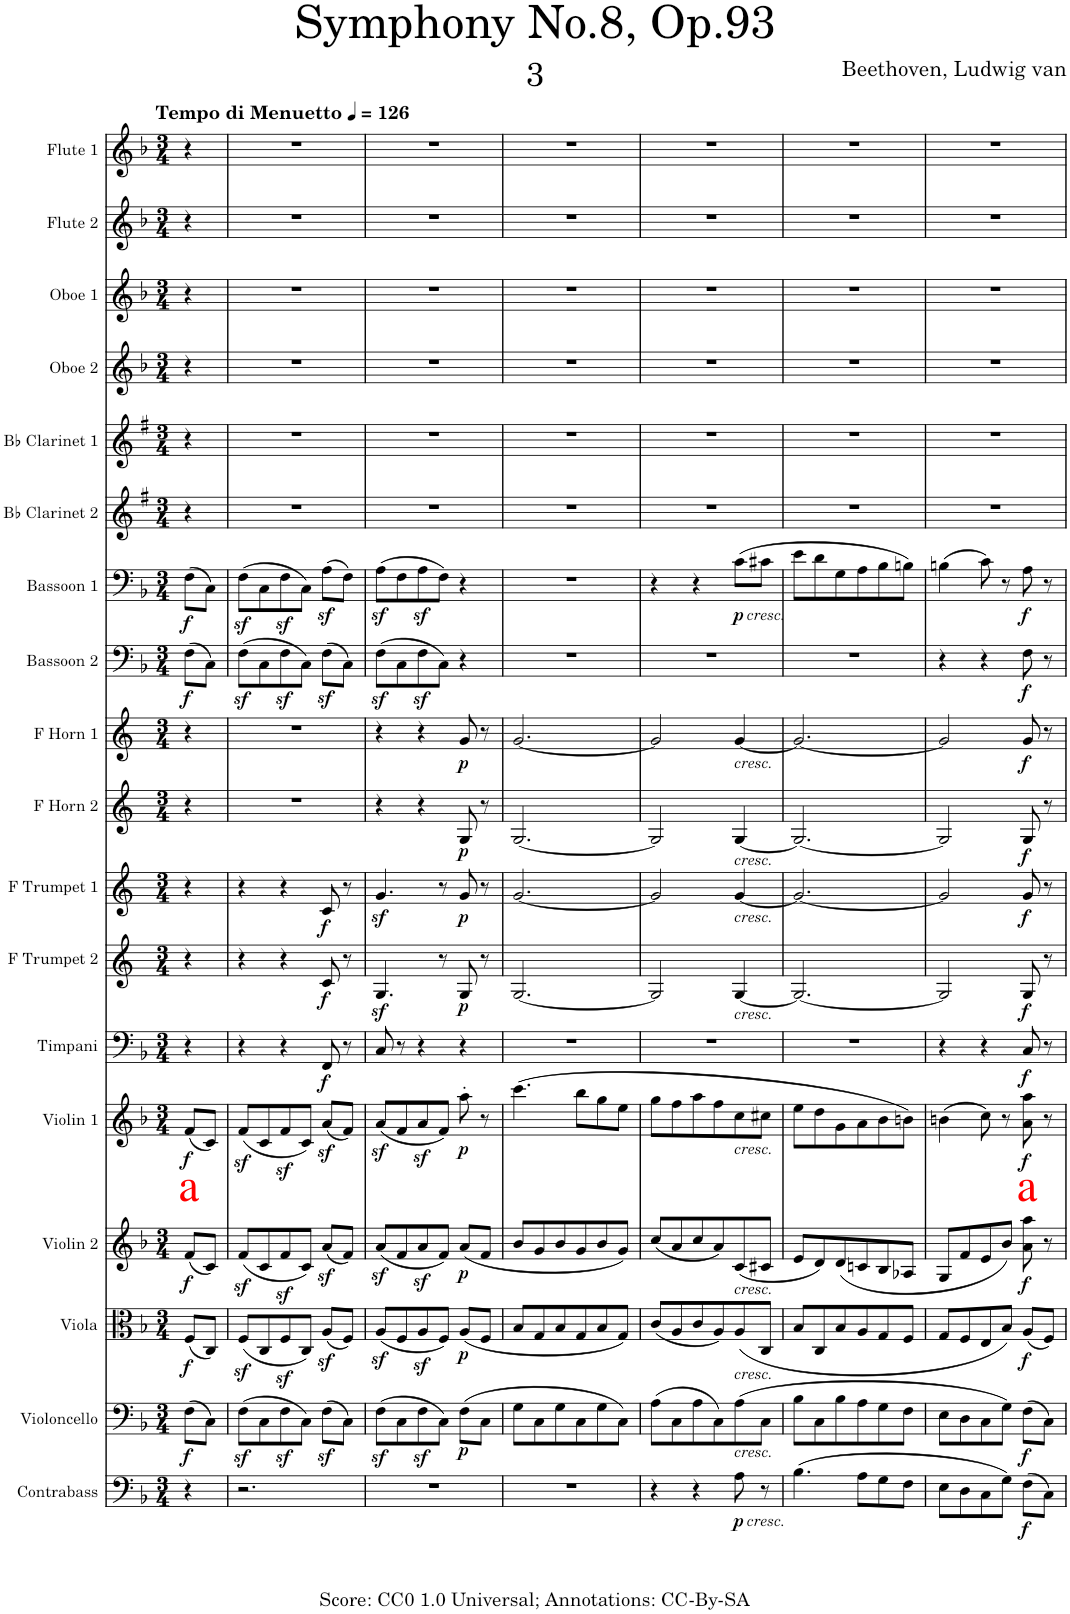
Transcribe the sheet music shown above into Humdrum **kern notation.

**kern	**dynam	**kern	**dynam	**kern	**dynam	**kern	**dynam	**kern	**text	**dynam	**kern	**dynam	**kern	**dynam	**kern	**dynam	**kern	**dynam	**kern	**dynam	**kern	**dynam	**kern	**dynam	**kern	**kern	**kern	**kern	**kern	**kern
*part18	*part18	*part17	*part17	*part16	*part16	*part15	*part15	*part14	*part14	*part14	*part13	*part13	*part12	*part12	*part11	*part11	*part10	*part10	*part9	*part9	*part8	*part8	*part7	*part7	*part6	*part5	*part4	*part3	*part2	*part1
*staff18	*staff18	*staff17	*staff17	*staff16	*staff16	*staff15	*staff15	*staff14	*staff14	*staff14	*staff13	*staff13	*staff12	*staff12	*staff11	*staff11	*staff10	*staff10	*staff9	*staff9	*staff8	*staff8	*staff7	*staff7	*staff6	*staff5	*staff4	*staff3	*staff2	*staff1
*I"Contrabass	*	*I"Violoncello	*	*I"Viola	*	*I"Violin 2	*	*I"Violin 1	*	*	*I"Timpani	*	*I"F Trumpet 2	*	*I"F Trumpet 1	*	*I"F Horn 2	*	*I"F Horn 1	*	*I"Bassoon 2	*	*I"Bassoon 1	*	*I"Bb Clarinet 2	*I"Bb Clarinet 1	*I"Oboe 2	*I"Oboe 1	*I"Flute 2	*I"Flute 1
*I'Cb	*	*I'Vc	*	*I'Vla	*	*I'Vln 2	*	*I'Vln 1	*	*	*I'Timp	*	*I'Tpt 2	*	*I'Tpt 1	*	*I'Hn 2	*	*I'Hn 1	*	*I'Bsn 2	*	*I'Bsn 1	*	*I'Cl 2	*I'Cl 1	*I'Ob 2	*I'Ob 1	*I'Fl 2	*I'Fl 1
*clefF4	*	*clefF4	*	*clefC3	*	*clefG2	*	*clefG2	*	*	*clefF4	*	*clefG2	*	*clefG2	*	*clefG2	*	*clefG2	*	*clefF4	*	*clefF4	*	*clefG2	*clefG2	*clefG2	*clefG2	*clefG2	*clefG2
*Trd7c12	*	*	*	*	*	*	*	*	*	*	*	*	*Trd-3c-5	*	*Trd-3c-5	*	*Trd4c7	*	*Trd4c7	*	*	*	*	*	*Trd1c2	*Trd1c2	*	*	*	*
*k[b-]	*	*k[b-]	*	*k[b-]	*	*k[b-]	*	*k[b-]	*	*	*k[b-]	*	*k[]	*	*k[]	*	*k[]	*	*k[]	*	*k[b-]	*	*k[b-]	*	*k[f#]	*k[f#]	*k[b-]	*k[b-]	*k[b-]	*k[b-]
*M3/4	*	*M3/4	*	*M3/4	*	*M3/4	*	*M3/4	*	*	*M3/4	*	*M3/4	*	*M3/4	*	*M3/4	*	*M3/4	*	*M3/4	*	*M3/4	*	*M3/4	*M3/4	*M3/4	*M3/4	*M3/4	*M3/4
*MM126	*	*MM126	*	*MM126	*	*MM126	*	*MM126	*	*	*MM126	*	*MM126	*	*MM126	*	*MM126	*	*MM126	*	*MM126	*	*MM126	*	*MM126	*MM126	*MM126	*MM126	*MM126	*MM126
=1	=1	=1	=1	=1	=1	=1	=1	=1	=1	=1	=1	=1	=1	=1	=1	=1	=1	=1	=1	=1	=1	=1	=1	=1	=1	=1	=1	=1	=1	=1
!	!	!	!	!	!	!	!	!	!	!	!	!	!	!	!	!	!	!	!	!	!	!	!	!	!	!	!	!	!	!LO:TX:a:B:t=Tempo di Menuetto
!	!	!	!LO:DY:b	!	!LO:DY:b	!	!LO:DY:b	!	!LO:LY:b:color=#FF0000	!LO:DY:b	!	!	!	!	!	!	!	!	!	!	!	!LO:DY:b	!	!LO:DY:b	!	!	!	!	!	!
4r	.	(8F\L	f	(8F/L	f	(8f/L	f	(8f/L	a	f	4r	.	4r	.	4r	.	4r	.	4r	.	(8F\L	f	(8F\L	f	4r	4r	4r	4r	4r	4r
.	.	8C\J)	.	8C/J)	.	8c/J)	.	8c/J)	.	.	.	.	.	.	.	.	.	.	.	.	8C\J)	.	8C\J)	.	.	.	.	.	.	.
=2	=2	=2	=2	=2	=2	=2	=2	=2	=2	=2	=2	=2	=2	=2	=2	=2	=2	=2	=2	=2	=2	=2	=2	=2	=2	=2	=2	=2	=2	=2
2.r	.	(8Fz<\L	.	(8Fz</L	.	(8fz</L	.	(8fz</L	.	.	4r	.	4r	.	4r	.	2.r	.	2.r	.	(8Fz<\L	.	(8Fz<\L	.	2.r	2.r	2.r	2.r	2.r	2.r
.	.	8C\	.	8C/	.	8c/	.	8c/	.	.	.	.	.	.	.	.	.	.	.	.	8C\	.	8C\	.	.	.	.	.	.	.
.	.	8Fz<\	.	8Fz</	.	8fz</	.	8fz</	.	.	4r	.	4r	.	4r	.	.	.	.	.	8Fz<\	.	8Fz<\	.	.	.	.	.	.	.
.	.	8C\J)	.	8C/J)	.	8c/J)	.	8c/J)	.	.	.	.	.	.	.	.	.	.	.	.	8C\J)	.	8C\J)	.	.	.	.	.	.	.
!	!	!	!	!	!	!	!	!	!	!	!	!LO:DY:b	!	!LO:DY:b	!	!LO:DY:b	!	!	!	!	!	!	!	!	!	!	!	!	!	!
.	.	(8Fz<\L	.	(8Az</L	.	(8az</L	.	(8az</L	.	.	8FF/	f	8c/	f	8c/	f	.	.	.	.	(8Fz<\L	.	(8Az<\L	.	.	.	.	.	.	.
.	.	8C\J)	.	8F/J)	.	8f/J)	.	8f/J)	.	.	8r	.	8r	.	8r	.	.	.	.	.	8C\J)	.	8F\J)	.	.	.	.	.	.	.
=3	=3	=3	=3	=3	=3	=3	=3	=3	=3	=3	=3	=3	=3	=3	=3	=3	=3	=3	=3	=3	=3	=3	=3	=3	=3	=3	=3	=3	=3	=3
2.r	.	(8Fz<\L	.	(8Az</L	.	(8az</L	.	(8az</L	.	.	8C/	.	4.Gz</	.	4.gz</	.	4r	.	4r	.	(8Fz<\L	.	(8Az<\L	.	2.r	2.r	2.r	2.r	2.r	2.r
.	.	8C\	.	8F/	.	8f/	.	8f/	.	.	8r	.	.	.	.	.	.	.	.	.	8C\	.	8F\	.	.	.	.	.	.	.
.	.	8Fz<\	.	8Az</	.	8az</	.	8az</	.	.	4r	.	.	.	.	.	4r	.	4r	.	8Fz<\	.	8Az<\	.	.	.	.	.	.	.
.	.	8C\J)	.	8F/J)	.	8f/J)	.	8f/J)	.	.	.	.	8r	.	8r	.	.	.	.	.	8C\J)	.	8F\J)	.	.	.	.	.	.	.
!	!	!	!LO:DY:b	!	!LO:DY:b	!	!LO:DY:b	!	!	!LO:DY:b	!	!	!	!LO:DY:b	!	!LO:DY:b	!	!LO:DY:b	!	!LO:DY:b	!	!	!	!	!	!	!	!	!	!
.	.	(8F\L	p	(8A/L	p	(8a/L	p	8aa'\	.	p	4r	.	8G/	p	8g/	p	8G/	p	8g/	p	4r	.	4r	.	.	.	.	.	.	.
.	.	8C\J	.	8F/J	.	8f/J	.	8r	.	.	.	.	8r	.	8r	.	8r	.	8r	.	.	.	.	.	.	.	.	.	.	.
=4	=4	=4	=4	=4	=4	=4	=4	=4	=4	=4	=4	=4	=4	=4	=4	=4	=4	=4	=4	=4	=4	=4	=4	=4	=4	=4	=4	=4	=4	=4
2.r	.	8G\L	.	8B-/L	.	8b-/L	.	(4.ccc\	.	.	2.r	.	[2.G/	.	[2.g/	.	[2.G/	.	[2.g/	.	2.r	.	2.r	.	2.r	2.r	2.r	2.r	2.r	2.r
.	.	8C\	.	8G/	.	8g/	.	.	.	.	.	.	.	.	.	.	.	.	.	.	.	.	.	.	.	.	.	.	.	.
.	.	8G\	.	8B-/	.	8b-/	.	.	.	.	.	.	.	.	.	.	.	.	.	.	.	.	.	.	.	.	.	.	.	.
.	.	8C\	.	8G/	.	8g/	.	8bb-\L	.	.	.	.	.	.	.	.	.	.	.	.	.	.	.	.	.	.	.	.	.	.
.	.	8G\	.	8B-/	.	8b-/	.	8gg\	.	.	.	.	.	.	.	.	.	.	.	.	.	.	.	.	.	.	.	.	.	.
.	.	8C\J)	.	8G/J)	.	8g/J)	.	8ee\J	.	.	.	.	.	.	.	.	.	.	.	.	.	.	.	.	.	.	.	.	.	.
=5	=5	=5	=5	=5	=5	=5	=5	=5	=5	=5	=5	=5	=5	=5	=5	=5	=5	=5	=5	=5	=5	=5	=5	=5	=5	=5	=5	=5	=5	=5
4r	.	(8A\L	.	(8c/L	.	(8cc/L	.	8gg\L	.	.	2.r	.	2G/]	.	2g/]	.	2G/]	.	2g/]	.	2.r	.	4r	.	2.r	2.r	2.r	2.r	2.r	2.r
.	.	8C\	.	8A/	.	8a/	.	8ff\	.	.	.	.	.	.	.	.	.	.	.	.	.	.	.	.	.	.	.	.	.	.
4r	.	8A\	.	8c/	.	8cc/	.	8aa\	.	.	.	.	.	.	.	.	.	.	.	.	.	.	4r	.	.	.	.	.	.	.
.	.	8C\)	.	8A/)	.	8a/)	.	8ff\	.	.	.	.	.	.	.	.	.	.	.	.	.	.	.	.	.	.	.	.	.	.
!	!	!	!	!	!	!	!	!	!	!	!	!	!	!	!	!	!	!	!	!	!	!	!LO:TX:b:i:t=cresc.	!	!	!	!	!	!	!
!	!	!	!	!	!	!	!	!	!	!	!	!	!	!	!	!	!	!	!LO:TX:b:i:t=cresc.	!	!	!	!	!	!	!	!	!	!	!
!	!	!	!	!	!	!	!	!	!	!	!	!	!	!	!	!	!LO:TX:b:i:t=cresc.	!	!	!	!	!	!	!	!	!	!	!	!	!
!	!	!	!	!	!	!	!	!	!	!	!	!	!	!	!LO:TX:b:i:t=cresc.	!	!	!	!	!	!	!	!	!	!	!	!	!	!	!
!	!	!	!	!	!	!	!	!	!	!	!	!	!LO:TX:b:i:t=cresc.	!	!	!	!	!	!	!	!	!	!	!	!	!	!	!	!	!
!	!	!	!	!	!	!	!	!LO:TX:b:i:t=cresc.	!	!	!	!	!	!	!	!	!	!	!	!	!	!	!	!	!	!	!	!	!	!
!	!	!	!	!	!	!LO:TX:b:i:t=cresc.	!	!	!	!	!	!	!	!	!	!	!	!	!	!	!	!	!	!	!	!	!	!	!	!
!	!	!	!	!LO:TX:b:i:t=cresc.	!	!	!	!	!	!	!	!	!	!	!	!	!	!	!	!	!	!	!	!	!	!	!	!	!	!
!	!	!LO:TX:b:i:t=cresc.	!	!	!	!	!	!	!	!	!	!	!	!	!	!	!	!	!	!	!	!	!	!	!	!	!	!	!	!
!LO:TX:b:i:t=cresc.	!	!	!	!	!	!	!	!	!	!	!	!	!	!	!	!	!	!	!	!	!	!	!	!	!	!	!	!	!	!
!	!LO:DY:b	!	!	!	!	!	!	!	!	!	!	!	!	!	!	!	!	!	!	!	!	!	!	!LO:DY:b	!	!	!	!	!	!
8A\	p	(8A\	.	(8A/	.	(8c/	.	8cc\	.	.	.	.	[4G/	.	[4g/	.	[4G/	.	[4g/	.	.	.	(8c\L	p	.	.	.	.	.	.
8r	.	8C\J	.	8C/J	.	8c#X/J	.	8cc#X\J	.	.	.	.	.	.	.	.	.	.	.	.	.	.	8c#X\J	.	.	.	.	.	.	.
=6	=6	=6	=6	=6	=6	=6	=6	=6	=6	=6	=6	=6	=6	=6	=6	=6	=6	=6	=6	=6	=6	=6	=6	=6	=6	=6	=6	=6	=6	=6
(4.B-\	.	8B-\L	.	8B-/L	.	8e/L	.	8ee\L	.	.	2.r	.	2.G/_	.	2.g/_	.	2.G/_	.	2.g/_	.	2.r	.	8e\L	.	2.r	2.r	2.r	2.r	2.r	2.r
.	.	8C\	.	8C/	.	8d/)	.	8dd\	.	.	.	.	.	.	.	.	.	.	.	.	.	.	8d\	.	.	.	.	.	.	.
.	.	8B-\	.	8B-/	.	(8d/	.	8g\	.	.	.	.	.	.	.	.	.	.	.	.	.	.	8G\	.	.	.	.	.	.	.
8A\L	.	8A\	.	8A/	.	8cn/	.	8a\	.	.	.	.	.	.	.	.	.	.	.	.	.	.	8A\	.	.	.	.	.	.	.
8G\	.	8G\	.	8G/	.	8B-/	.	8b-\	.	.	.	.	.	.	.	.	.	.	.	.	.	.	8B-\	.	.	.	.	.	.	.
8F\J	.	8F\J	.	8F/J	.	8A-X/J	.	8bn\J)	.	.	.	.	.	.	.	.	.	.	.	.	.	.	8Bn\J)	.	.	.	.	.	.	.
=7	=7	=7	=7	=7	=7	=7	=7	=7	=7	=7	=7	=7	=7	=7	=7	=7	=7	=7	=7	=7	=7	=7	=7	=7	=7	=7	=7	=7	=7	=7
8E\L	.	8E\L	.	8G/L	.	8G/L	.	(4bn\	.	.	4r	.	2G/]	.	2g/]	.	2G/]	.	2g/]	.	4r	.	(4Bn\	.	2.r	2.r	2.r	2.r	2.r	2.r
8D\	.	8D\	.	8F/	.	8f/	.	.	.	.	.	.	.	.	.	.	.	.	.	.	.	.	.	.	.	.	.	.	.	.
8C\	.	8C\	.	8E/	.	8e/	.	8cc\)	.	.	4r	.	.	.	.	.	.	.	.	.	4r	.	8c\)	.	.	.	.	.	.	.
8G\J)	.	8G\J)	.	8B-/J)	.	8b-/J)	.	8r	.	.	.	.	.	.	.	.	.	.	.	.	.	.	8r	.	.	.	.	.	.	.
!	!LO:DY:b	!	!LO:DY:b	!	!LO:DY:b	!	!LO:DY:b	!	!LO:LY:b:color=#FF0000	!LO:DY:b	!	!LO:DY:b	!	!LO:DY:b	!	!LO:DY:b	!	!LO:DY:b	!	!LO:DY:b	!	!LO:DY:b	!	!LO:DY:b	!	!	!	!	!	!
(8F\L	f	(8F\L	f	(8A/L	f	8a\ 8aa\	f	8a\ 8aa\	a	f	8C/	f	8G/	f	8g/	f	8G/	f	8g/	f	8F\	f	8A\	f	.	.	.	.	.	.
8C\J)	.	8C\J)	.	8F/J)	.	8r	.	8r	.	.	8r	.	8r	.	8r	.	8r	.	8r	.	8r	.	8r	.	.	.	.	.	.	.
=	=	=	=	=	=	=	=	=	=	=	=	=	=	=	=	=	=	=	=	=	=	=	=	=	=	=	=	=	=	=
*-	*-	*-	*-	*-	*-	*-	*-	*-	*-	*-	*-	*-	*-	*-	*-	*-	*-	*-	*-	*-	*-	*-	*-	*-	*-	*-	*-	*-	*-	*-
